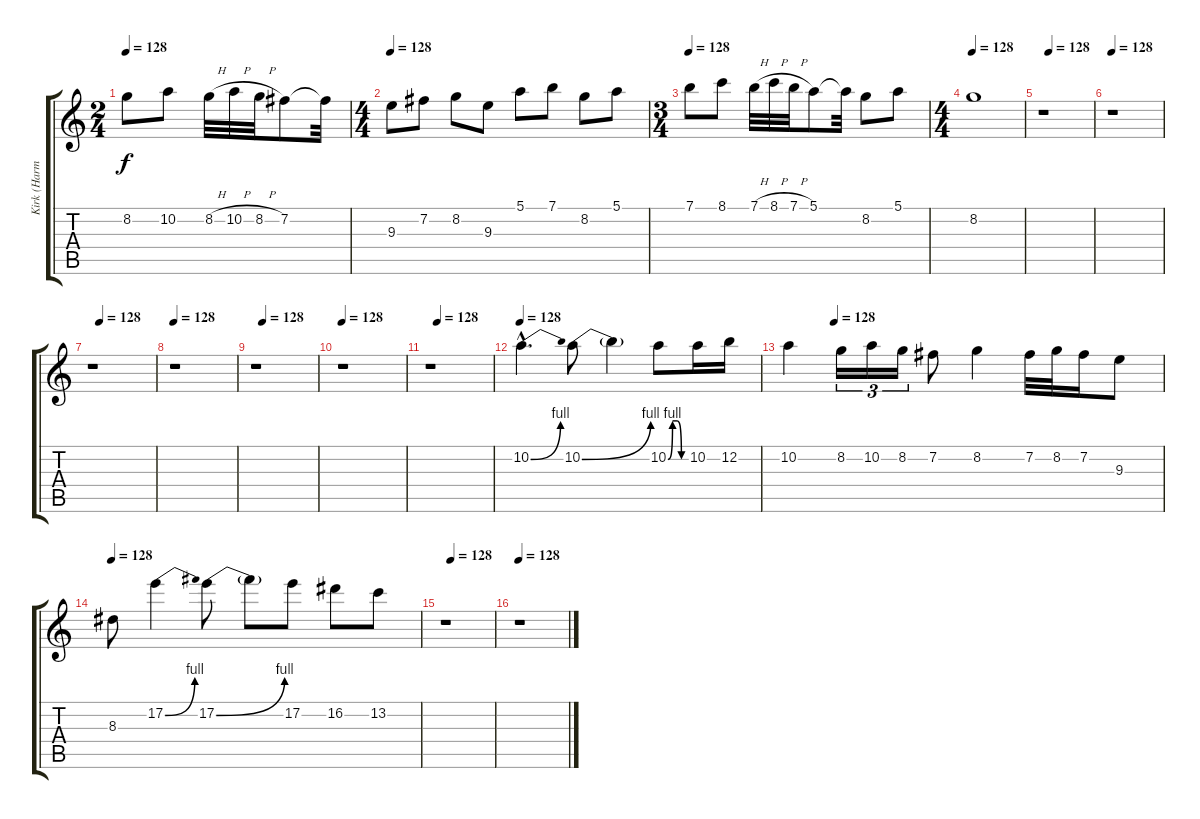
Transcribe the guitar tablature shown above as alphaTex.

\track ("Kirk (Harmony)" "Kirk (Harm") {instrument distortionguitar}
\staff {score tabs}
\tuning (E4 B3 G3 D3 A2 E2) {hide}
\ts (2 4)
\tempo 128
\clef g2
\ks c
8.2.8{dy f} 10.2.8 8.2{h}.32 10.2{h}.32 8.2{h}.32 7.2.8 7.2{t}.32 |
\ts (4 4)
\tempo 128
9.3.8 7.2.8 8.2.8 9.3.8 5.1.8 7.1.8 8.2.8 5.1.8 |
\ts (3 4)
\tempo 128
7.1.8 8.1.8 7.1{h}.32 8.1{h}.32 7.1{h}.32 5.1.8 5.1{t}.32 8.2.8 5.1.8 |
\ts (4 4)
\tempo 128
8.2.1 |
\tempo (128 0.125)
r.1 |
\tempo 128
r.1 |
\tempo (128 0.125)
r.1 |
\tempo 128
r.1 |
\tempo (128 0.125)
r.1 |
\tempo 128
r.1 |
\tempo (128 0.125)
r.1 |
\tempo 128
10.2{be (bend 0 0 60 4) hac}.4{d} 10.2{be (bend 0 0 60 4)}.8 10.2{t}.4 10.2{be (custom 0 0 15 4 30 4 45 0 60 0)}.8 10.2.16 12.2.16 |
\tempo (128 0.125)
10.2.4 8.2.16{tu (3 2)} 10.2.16{tu (3 2)} 8.2.16{tu (3 2)} 7.2.8 8.2.4 7.2.32 8.2.32 7.2.16 9.3.8 |
\tempo 128
8.3.8 17.2{be (bend 0 0 60 4)}.4 17.2{be (bend 0 0 60 4)}.8 17.2{t}.8 17.2.8 16.2.8 13.2.8 |
\tempo (128 0.125)
r.1 |
\tempo 128
r.1
